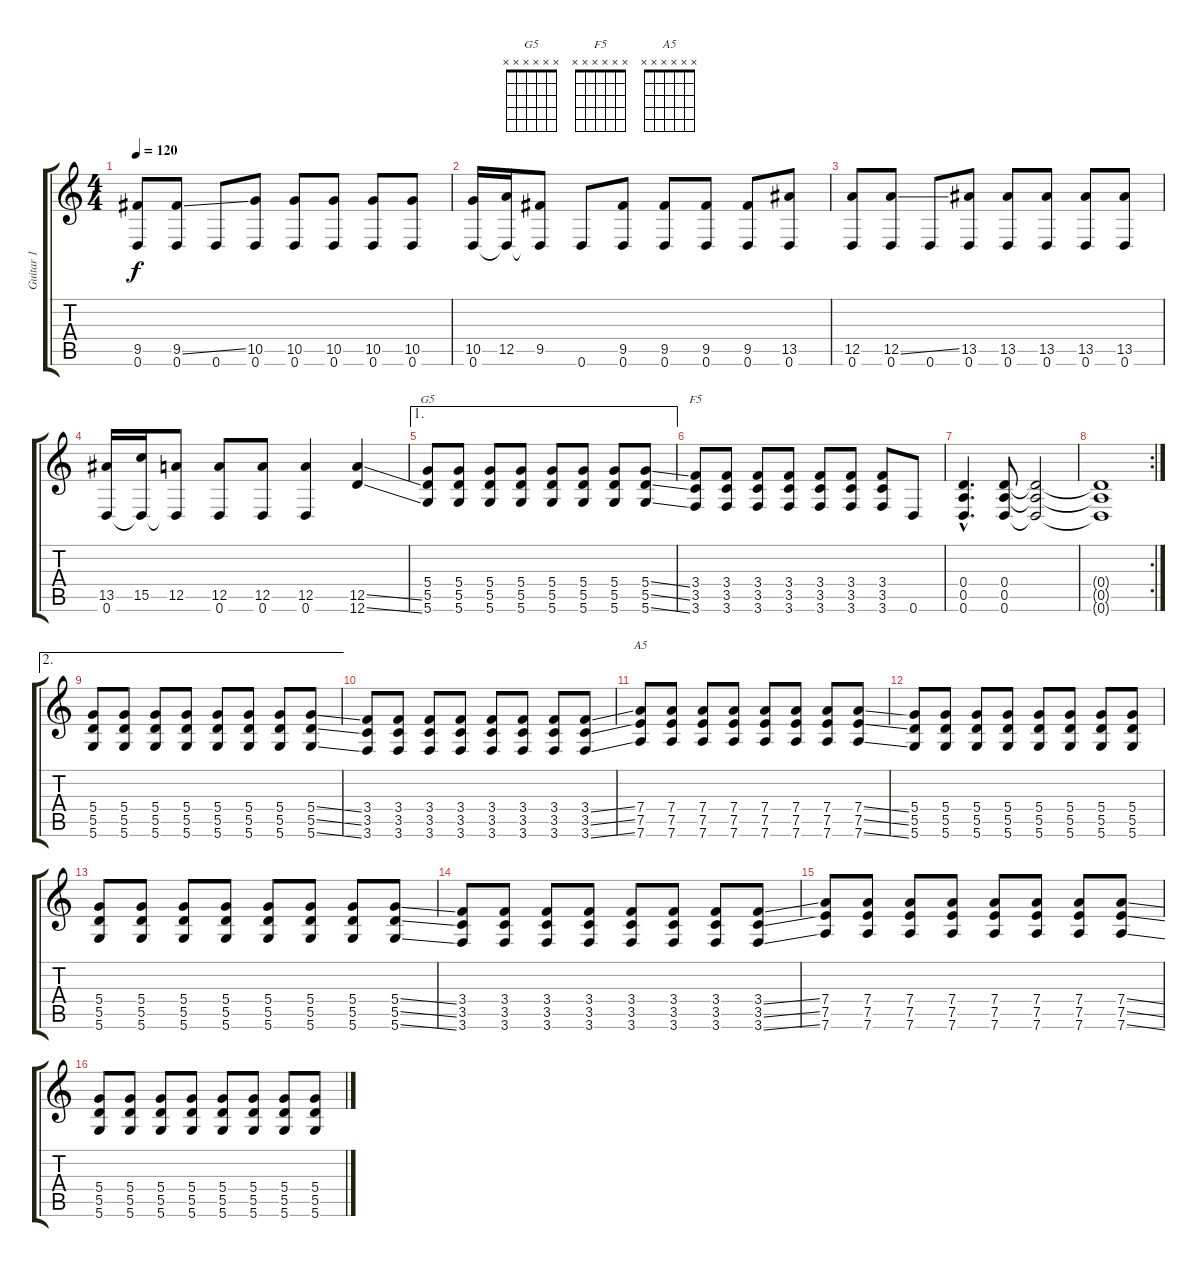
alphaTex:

\track ("Guitar 1" "Guitar 1") {instrument overdrivenguitar}
\staff {score tabs}
\tuning (E4 B3 G3 D3 A2 D2) {hide}
\chord ("G5" x x x x x x) {firstfret 0}
\chord ("F5" x x x x x x) {firstfret 0}
\chord ("A5" x x x x x x) {firstfret 0}
\ts (4 4)
\tempo 120
\clef g2
\ks c
(9.5 0.6).8{dy f} (9.5{ss} 0.6).8 0.6.8 (10.5 0.6).8 (10.5 0.6).8 (10.5 0.6).8 (10.5 0.6).8 (10.5 0.6).8 |
(10.5 0.6).16 (12.5 0.6{t}).16 (9.5 0.6{t}).8 0.6.8 (9.5 0.6).8 (9.5 0.6).8 (9.5 0.6).8 (9.5 0.6).8 (13.5 0.6).8 |
(12.5 0.6).8 (12.5{ss} 0.6).8 0.6.8 (13.5 0.6).8 (13.5 0.6).8 (13.5 0.6).8 (13.5 0.6).8 (13.5 0.6).8 |
(13.5 0.6).16 (15.5 0.6{t}).16 (12.5 0.6{t}).8 (12.5 0.6).8 (12.5 0.6).8 (12.5 0.6).4 (12.5{ss} 12.6{ss}).4 |
\ae 1
(5.4 5.5 5.6).8{ch "G5"} (5.4 5.5 5.6).8 (5.4 5.5 5.6).8 (5.4 5.5 5.6).8 (5.4 5.5 5.6).8 (5.4 5.5 5.6).8 (5.4 5.5 5.6).8 (5.4{ss} 5.5{ss} 5.6{ss}).8 |
(3.4 3.5 3.6).8{ch "F5"} (3.4 3.5 3.6).8 (3.4 3.5 3.6).8 (3.4 3.5 3.6).8 (3.4 3.5 3.6).8 (3.4 3.5 3.6).8 (3.4 3.5 3.6).8 0.6.8 |
(0.4{hac} 0.5{hac} 0.6{hac}).4{d} (0.4 0.5 0.6).8 (0.4{t} 0.5{t} 0.6{t}).2 |
\rc 2
(0.4{t} 0.5{t} 0.6{t}).1 |
\ae 2
(5.4 5.5 5.6).8 (5.4 5.5 5.6).8 (5.4 5.5 5.6).8 (5.4 5.5 5.6).8 (5.4 5.5 5.6).8 (5.4 5.5 5.6).8 (5.4 5.5 5.6).8 (5.4{ss} 5.5{ss} 5.6{ss}).8 |
(3.4 3.5 3.6).8 (3.4 3.5 3.6).8 (3.4 3.5 3.6).8 (3.4 3.5 3.6).8 (3.4 3.5 3.6).8 (3.4 3.5 3.6).8 (3.4 3.5 3.6).8 (3.4{ss} 3.5{ss} 3.6{ss}).8 |
(7.4 7.5 7.6).8{ch "A5"} (7.4 7.5 7.6).8 (7.4 7.5 7.6).8 (7.4 7.5 7.6).8 (7.4 7.5 7.6).8 (7.4 7.5 7.6).8 (7.4 7.5 7.6).8 (7.4{ss} 7.5{ss} 7.6{ss}).8 |
(5.4 5.5 5.6).8 (5.4 5.5 5.6).8 (5.4 5.5 5.6).8 (5.4 5.5 5.6).8 (5.4 5.5 5.6).8 (5.4 5.5 5.6).8 (5.4 5.5 5.6).8 (5.4 5.5 5.6).8 |
(5.4 5.5 5.6).8 (5.4 5.5 5.6).8 (5.4 5.5 5.6).8 (5.4 5.5 5.6).8 (5.4 5.5 5.6).8 (5.4 5.5 5.6).8 (5.4 5.5 5.6).8 (5.4{ss} 5.5{ss} 5.6{ss}).8 |
(3.4 3.5 3.6).8 (3.4 3.5 3.6).8 (3.4 3.5 3.6).8 (3.4 3.5 3.6).8 (3.4 3.5 3.6).8 (3.4 3.5 3.6).8 (3.4 3.5 3.6).8 (3.4{ss} 3.5{ss} 3.6{ss}).8 |
(7.4 7.5 7.6).8 (7.4 7.5 7.6).8 (7.4 7.5 7.6).8 (7.4 7.5 7.6).8 (7.4 7.5 7.6).8 (7.4 7.5 7.6).8 (7.4 7.5 7.6).8 (7.4{ss} 7.5{ss} 7.6{ss}).8 |
(5.4 5.5 5.6).8 (5.4 5.5 5.6).8 (5.4 5.5 5.6).8 (5.4 5.5 5.6).8 (5.4 5.5 5.6).8 (5.4 5.5 5.6).8 (5.4 5.5 5.6).8 (5.4 5.5 5.6).8
